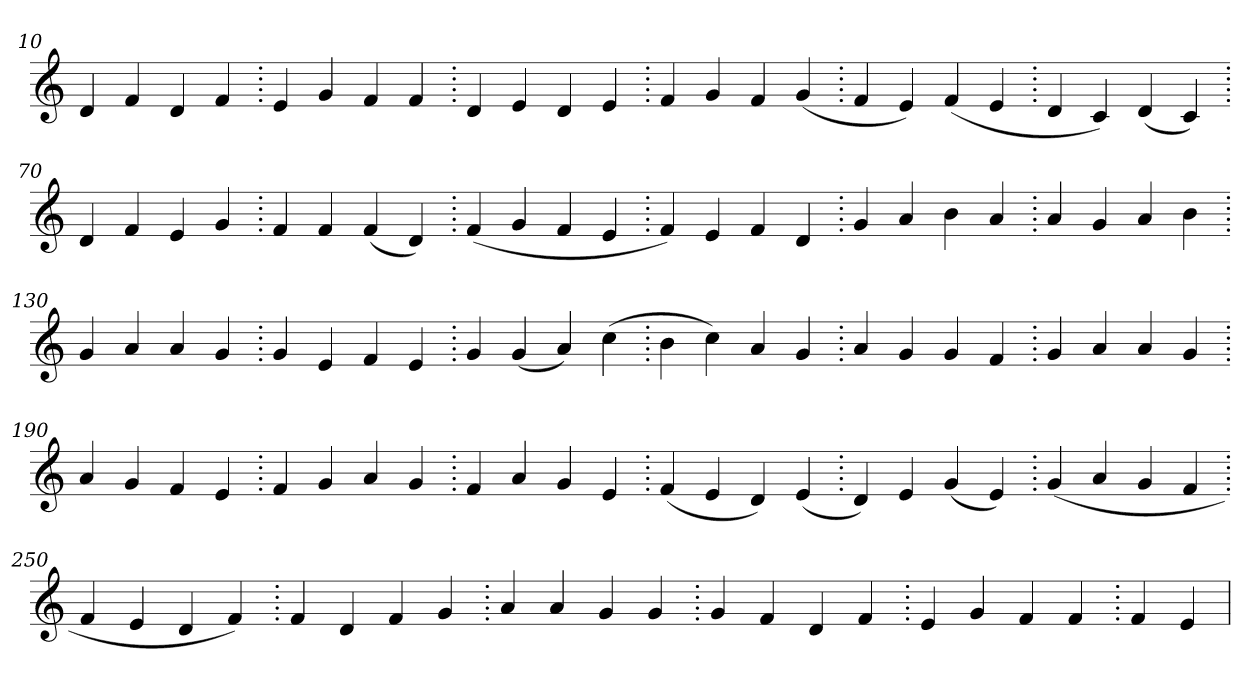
**kern
*part1
*staff1
*clefG2
=10.
4d
4f
4d
4f
=20.
4e
4g
4f
4f
=30.
4d
4e
4d
4e
=40.
4f
4g
4f
(>4g
=50.
4f
4e)
(>4f
4e
=60.
4d
4c)
(>4d
4c)
=70.
4d
4f
4e
4g
=80.
4f
4f
(>4f
4d)
=90.
(>4f
4g
4f
4e
=100.
4f)
4e
4f
4d
=110.
4g
4a
4b
4a
=120.
4a
4g
4a
4b
=130.
4g
4a
4a
4g
=140.
4g
4e
4f
4e
=150.
4g
(>4g
4a)
(>4cc
=160.
4b
4cc)
4a
4g
=170.
4a
4g
4g
4f
=180.
4g
4a
4a
4g
=190.
4a
4g
4f
4e
=200.
4f
4g
4a
4g
=210.
4f
4a
4g
4e
=220.
(>4f
4e
4d)
(>4e
=230.
4d)
4e
(>4g
4e)
=240.
(>4g
4a
4g
4f
=250.
4f
4e
4d
4f)
=260.
4f
4d
4f
4g
=270.
4a
4a
4g
4g
=280.
4g
4f
4d
4f
=290.
4e
4g
4f
4f
=300.
4f
4e
=
*-
